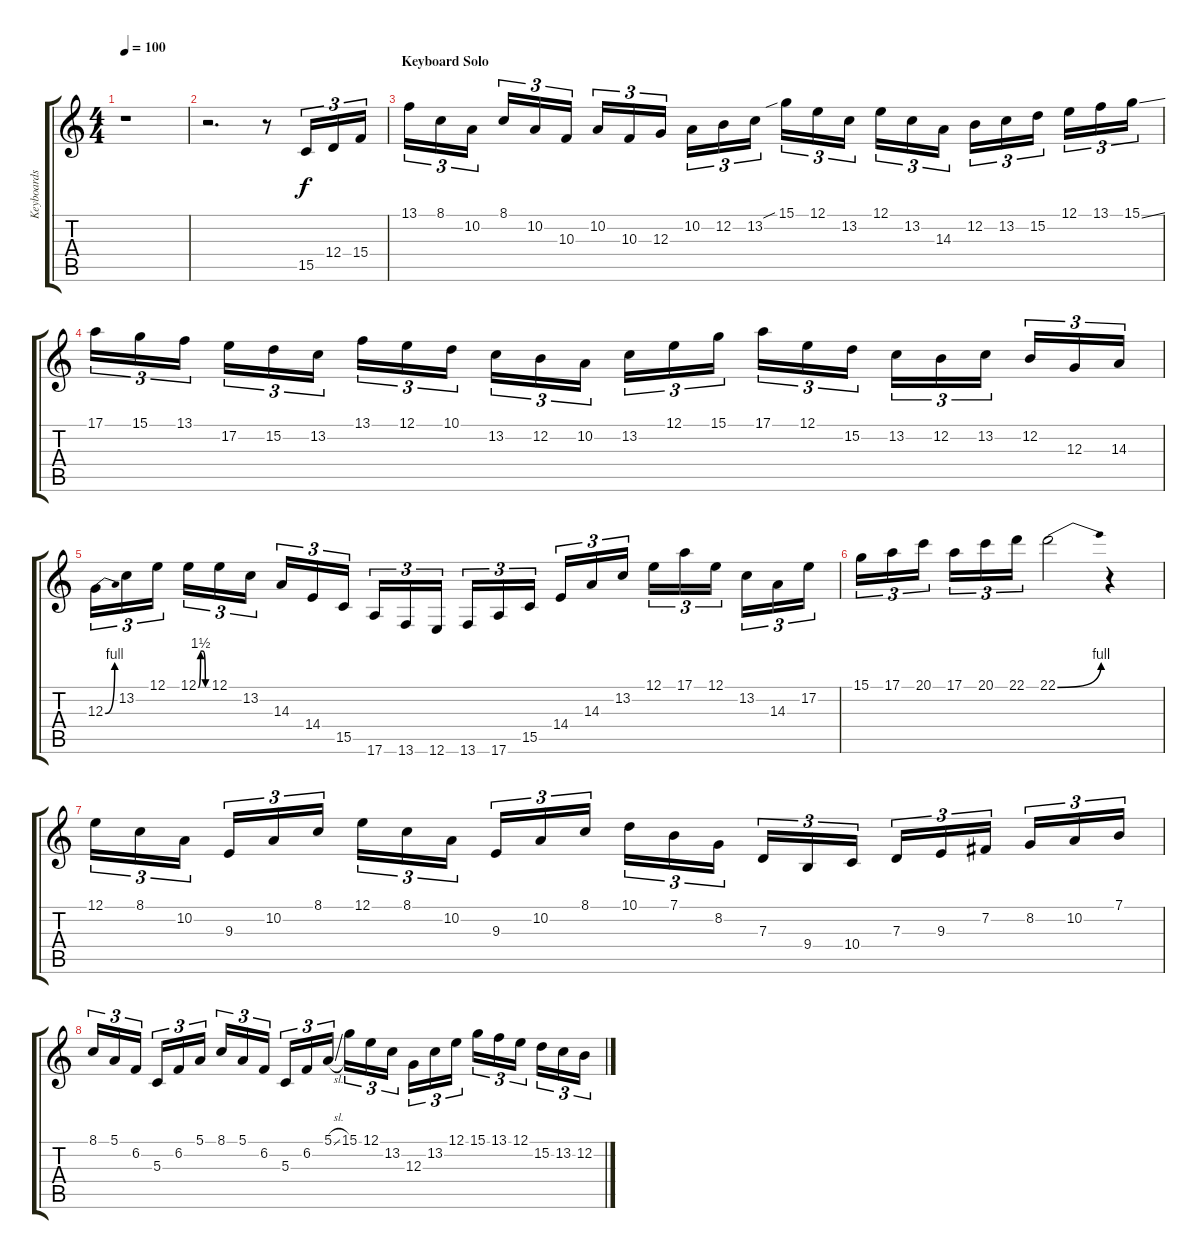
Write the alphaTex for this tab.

\track ("Keyboards" "Keyboards") {instrument harpsichord}
\staff {score tabs}
\tuning (E4 B3 G3 D3 A2 E2) {hide}
\ts (4 4)
\tempo 100
\clef g2
\ks c
r.1{dy f} |
r.2{d instrument lead1square} r.8 15.5.16{tu (3 2)} 12.4.16{tu (3 2)} 15.4.16{tu (3 2)} |
\section ("" "Keyboard Solo")
13.1.16{tu (3 2)} 8.1.16{tu (3 2)} 10.2.16{tu (3 2)} 8.1.16{tu (3 2)} 10.2.16{tu (3 2)} 10.3.16{tu (3 2)} 10.2.16{tu (3 2)} 10.3.16{tu (3 2)} 12.3.16{tu (3 2)} 10.2.16{tu (3 2)} 12.2.16{tu (3 2)} 13.2.16{tu (3 2)} 15.1{sib}.16{tu (3 2)} 12.1.16{tu (3 2)} 13.2.16{tu (3 2)} 12.1.16{tu (3 2)} 13.2.16{tu (3 2)} 14.3.16{tu (3 2)} 12.2.16{tu (3 2)} 13.2.16{tu (3 2)} 15.2.16{tu (3 2)} 12.1.16{tu (3 2)} 13.1.16{tu (3 2)} 15.1{ss}.16{tu (3 2)} |
17.1.16{tu (3 2)} 15.1.16{tu (3 2)} 13.1.16{tu (3 2)} 17.2.16{tu (3 2)} 15.2.16{tu (3 2)} 13.2.16{tu (3 2)} 13.1.16{tu (3 2)} 12.1.16{tu (3 2)} 10.1.16{tu (3 2)} 13.2.16{tu (3 2)} 12.2.16{tu (3 2)} 10.2.16{tu (3 2)} 13.2.16{tu (3 2)} 12.1.16{tu (3 2)} 15.1.16{tu (3 2)} 17.1.16{tu (3 2)} 12.1.16{tu (3 2)} 15.2.16{tu (3 2)} 13.2.16{tu (3 2)} 12.2.16{tu (3 2)} 13.2.16{tu (3 2)} 12.2.16{tu (3 2)} 12.3.16{tu (3 2)} 14.3.16{tu (3 2)} |
12.3{be (bend 0 0 60 4)}.16{tu (3 2)} 13.2.16{tu (3 2)} 12.1.16{tu (3 2)} 12.1{be (custom 0 0 15 6 30 6 45 0 60 0)}.16{tu (3 2)} 12.1.16{tu (3 2)} 13.2.16{tu (3 2)} 14.3.16{tu (3 2)} 14.4.16{tu (3 2)} 15.5.16{tu (3 2)} 17.6.16{tu (3 2)} 13.6.16{tu (3 2)} 12.6.16{tu (3 2)} 13.6.16{tu (3 2)} 17.6.16{tu (3 2)} 15.5.16{tu (3 2)} 14.4.16{tu (3 2)} 14.3.16{tu (3 2)} 13.2.16{tu (3 2)} 12.1.16{tu (3 2)} 17.1.16{tu (3 2)} 12.1.16{tu (3 2)} 13.2.16{tu (3 2)} 14.3.16{tu (3 2)} 17.2.16{tu (3 2)} |
15.1.16{tu (3 2)} 17.1.16{tu (3 2)} 20.1.16{tu (3 2)} 17.1.16{tu (3 2)} 20.1.16{tu (3 2)} 22.1.16{tu (3 2)} 22.1{be (bend 0 0 60 4)}.2 r.4 |
12.1.16{tu (3 2) instrument harpsichord} 8.1.16{tu (3 2)} 10.2.16{tu (3 2)} 9.3.16{tu (3 2)} 10.2.16{tu (3 2)} 8.1.16{tu (3 2)} 12.1.16{tu (3 2)} 8.1.16{tu (3 2)} 10.2.16{tu (3 2)} 9.3.16{tu (3 2)} 10.2.16{tu (3 2)} 8.1.16{tu (3 2)} 10.1.16{tu (3 2)} 7.1.16{tu (3 2)} 8.2.16{tu (3 2)} 7.3.16{tu (3 2)} 9.4.16{tu (3 2)} 10.4.16{tu (3 2)} 7.3.16{tu (3 2)} 9.3.16{tu (3 2)} 7.2.16{tu (3 2)} 8.2.16{tu (3 2)} 10.2.16{tu (3 2)} 7.1.16{tu (3 2)} |
8.1.16{tu (3 2)} 5.1.16{tu (3 2)} 6.2.16{tu (3 2)} 5.3.16{tu (3 2)} 6.2.16{tu (3 2)} 5.1.16{tu (3 2)} 8.1.16{tu (3 2)} 5.1.16{tu (3 2)} 6.2.16{tu (3 2)} 5.3.16{tu (3 2)} 6.2.16{tu (3 2)} 5.1{sl}.16{tu (3 2)} 15.1.16{tu (3 2)} 12.1.16{tu (3 2)} 13.2.16{tu (3 2)} 12.3.16{tu (3 2)} 13.2.16{tu (3 2)} 12.1.16{tu (3 2)} 15.1.16{tu (3 2)} 13.1.16{tu (3 2)} 12.1.16{tu (3 2)} 15.2.16{tu (3 2)} 13.2.16{tu (3 2)} 12.2.16{tu (3 2)}
